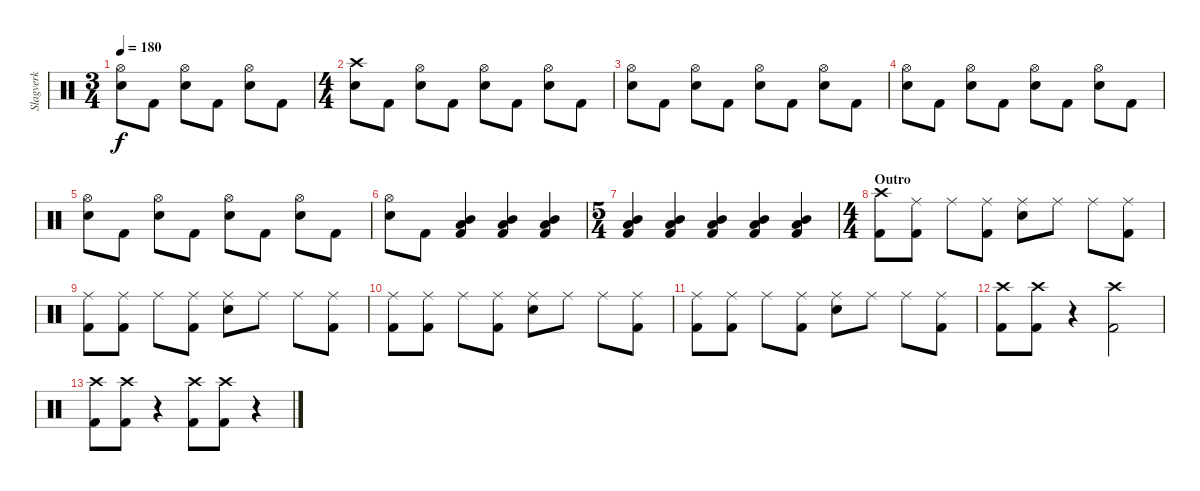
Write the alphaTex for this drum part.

\track ("Slagverk" "Slagverk") {instrument percussion}
\staff {score}
\articulation defaults
\ts (3 4)
\tempo 180
\clef neutral
\ks c
("Hi-Hat (open)" "Electric Snare (hit)").8{dy f} "Kick (hit) 2".8 ("Hi-Hat (open)" "Electric Snare (hit)").8 "Kick (hit) 2".8 ("Hi-Hat (open)" "Electric Snare (hit)").8 "Kick (hit) 2".8 |
\ts (4 4)
("Crash high (hit)" "Electric Snare (hit)").8 "Kick (hit) 2".8 ("Hi-Hat (open)" "Electric Snare (hit)").8 "Kick (hit) 2".8 ("Hi-Hat (open)" "Electric Snare (hit)").8 "Kick (hit) 2".8 ("Hi-Hat (open)" "Electric Snare (hit)").8 "Kick (hit) 2".8 |
("Hi-Hat (open)" "Electric Snare (hit)").8 "Kick (hit) 2".8 ("Hi-Hat (open)" "Electric Snare (hit)").8 "Kick (hit) 2".8 ("Hi-Hat (open)" "Electric Snare (hit)").8 "Kick (hit) 2".8 ("Hi-Hat (open)" "Electric Snare (hit)").8 "Kick (hit) 2".8 |
("Hi-Hat (open)" "Electric Snare (hit)").8 "Kick (hit) 2".8 ("Hi-Hat (open)" "Electric Snare (hit)").8 "Kick (hit) 2".8 ("Hi-Hat (open)" "Electric Snare (hit)").8 "Kick (hit) 2".8 ("Hi-Hat (open)" "Electric Snare (hit)").8 "Kick (hit) 2".8 |
("Hi-Hat (open)" "Electric Snare (hit)").8 "Kick (hit) 2".8 ("Hi-Hat (open)" "Electric Snare (hit)").8 "Kick (hit) 2".8 ("Hi-Hat (open)" "Electric Snare (hit)").8 "Kick (hit) 2".8 ("Hi-Hat (open)" "Electric Snare (hit)").8 "Kick (hit) 2".8 |
("Hi-Hat (open)" "Electric Snare (hit)").8 "Kick (hit) 2".8 ("Mid Tom (hit)" "Low Tom (hit)" "Kick (hit) 2").4 ("Mid Tom (hit)" "Low Tom (hit)" "Kick (hit) 2").4 ("Mid Tom (hit)" "Low Tom (hit)" "Kick (hit) 2").4 |
\ts (5 4)
("Mid Tom (hit)" "Low Tom (hit)" "Kick (hit) 2").4 ("Mid Tom (hit)" "Low Tom (hit)" "Kick (hit) 2").4 ("Mid Tom (hit)" "Low Tom (hit)" "Kick (hit) 2").4 ("Mid Tom (hit)" "Low Tom (hit)" "Kick (hit) 2").4 ("Mid Tom (hit)" "Low Tom (hit)" "Kick (hit) 2").4 |
\ts (4 4)
\section ("" "Outro")
("Crash high (hit)" "Kick (hit) 2").8 ("Ride (middle)" "Kick (hit) 2").8 "Ride (middle)".8 ("Ride (middle)" "Kick (hit) 2").8 ("Ride (middle)" "Electric Snare (hit)").8 "Ride (middle)".8 "Ride (middle)".8 ("Ride (middle)" "Kick (hit) 2").8 |
("Ride (middle)" "Kick (hit) 2").8 ("Ride (middle)" "Kick (hit) 2").8 "Ride (middle)".8 ("Ride (middle)" "Kick (hit) 2").8 ("Ride (middle)" "Electric Snare (hit)").8 "Ride (middle)".8 "Ride (middle)".8 ("Ride (middle)" "Kick (hit) 2").8 |
("Ride (middle)" "Kick (hit) 2").8 ("Ride (middle)" "Kick (hit) 2").8 "Ride (middle)".8 ("Ride (middle)" "Kick (hit) 2").8 ("Ride (middle)" "Electric Snare (hit)").8 "Ride (middle)".8 "Ride (middle)".8 ("Ride (middle)" "Kick (hit) 2").8 |
("Ride (middle)" "Kick (hit) 2").8 ("Ride (middle)" "Kick (hit) 2").8 "Ride (middle)".8 ("Ride (middle)" "Kick (hit) 2").8 ("Ride (middle)" "Electric Snare (hit)").8 "Ride (middle)".8 "Ride (middle)".8 ("Ride (middle)" "Kick (hit) 2").8 |
("Crash high (hit)" "Kick (hit) 2").8 ("Crash high (hit)" "Kick (hit) 2").8 r.4 ("Crash high (hit)" "Kick (hit) 2").2 |
("Crash high (hit)" "Kick (hit) 2").8 ("Crash high (hit)" "Kick (hit) 2").8 r.4 ("Crash high (hit)" "Kick (hit) 2").8 ("Crash high (hit)" "Kick (hit) 2").8 r.4
